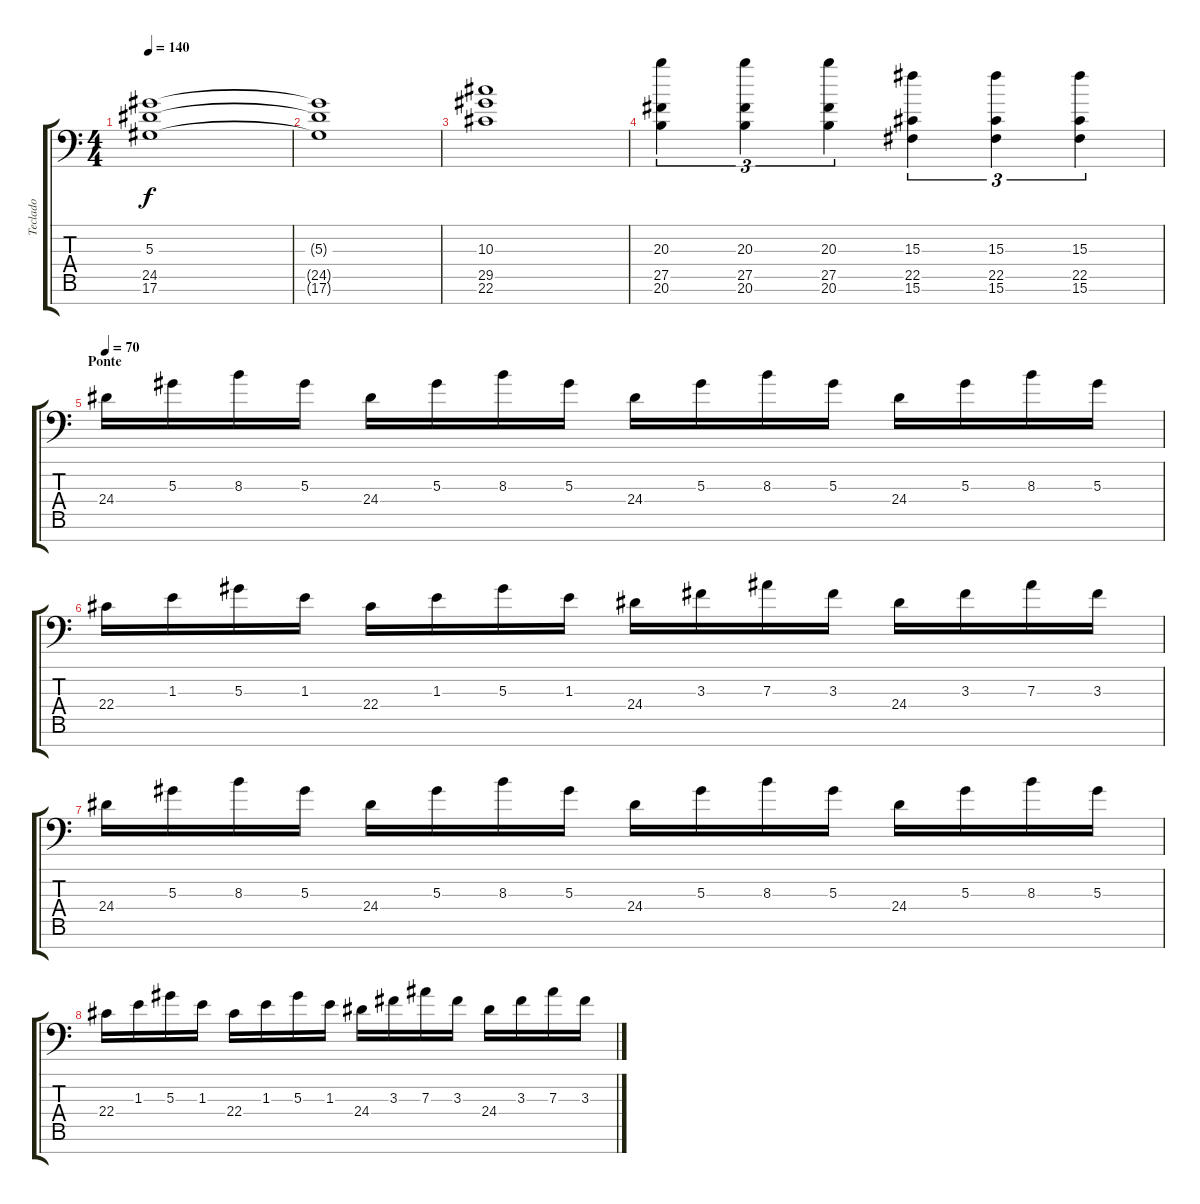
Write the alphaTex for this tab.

\track ("Teclado" "Teclado") {instrument tremolostrings}
\staff {score tabs}
\tuning (Eb4 Eb4 Eb4 Eb2 Eb2 Eb2 Eb1) {hide}
\ts (4 4)
\tempo 140
\clef f4
\ks c
(5.3 24.5 17.6).1{dy f} |
(5.3{t} 24.5{t} 17.6{t}).1 |
(10.3 29.5 22.6).1 |
(20.3 27.5 20.6).4{tu (3 2)} (20.3 27.5 20.6).4{tu (3 2)} (20.3 27.5 20.6).4{tu (3 2)} (15.3 22.5 15.6).4{tu (3 2)} (15.3 22.5 15.6).4{tu (3 2)} (15.3 22.5 15.6).4{tu (3 2)} |
\section ("" "Ponte")
\tempo 70
24.4.16{volume 10 instrument acousticgrandpiano} 5.3.16 8.3.16 5.3.16 24.4.16 5.3.16 8.3.16 5.3.16 24.4.16 5.3.16 8.3.16 5.3.16 24.4.16 5.3.16 8.3.16 5.3.16 |
22.4.16 1.3.16 5.3.16 1.3.16 22.4.16 1.3.16 5.3.16 1.3.16 24.4.16 3.3.16 7.3.16 3.3.16 24.4.16 3.3.16 7.3.16 3.3.16 |
24.4.16 5.3.16 8.3.16 5.3.16 24.4.16 5.3.16 8.3.16 5.3.16 24.4.16 5.3.16 8.3.16 5.3.16 24.4.16 5.3.16 8.3.16 5.3.16 |
22.4.16 1.3.16 5.3.16 1.3.16 22.4.16 1.3.16 5.3.16 1.3.16 24.4.16 3.3.16 7.3.16 3.3.16 24.4.16 3.3.16 7.3.16 3.3.16
